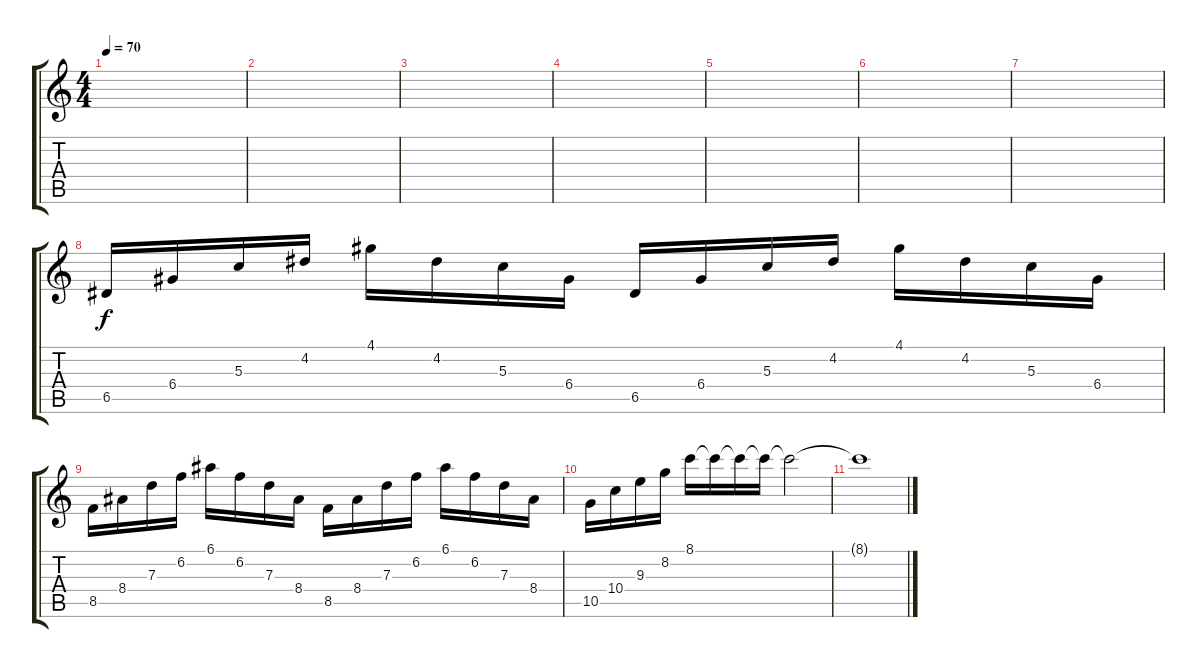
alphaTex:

\track "" {instrument electricguitarclean}
\staff {score tabs}
\tuning (E4 B3 G3 D3 A2 E2) {hide}
\ts (4 4)
\tempo 70
\clef g2
\ks c
|
|
|
|
|
|
|
6.5.16 6.4.16 5.3.16 4.2.16 4.1.16 4.2.16 5.3.16 6.4.16 6.5.16 6.4.16 5.3.16 4.2.16 4.1.16 4.2.16 5.3.16 6.4.16 |
8.5.16 8.4.16 7.3.16 6.2.16 6.1.16 6.2.16 7.3.16 8.4.16 8.5.16 8.4.16 7.3.16 6.2.16 6.1.16 6.2.16 7.3.16 8.4.16 |
10.5.16 10.4.16 9.3.16 8.2.16 8.1.16 8.1{t}.16 8.1{t}.16 8.1{t}.16 8.1{t}.2 |
8.1{t}.1
